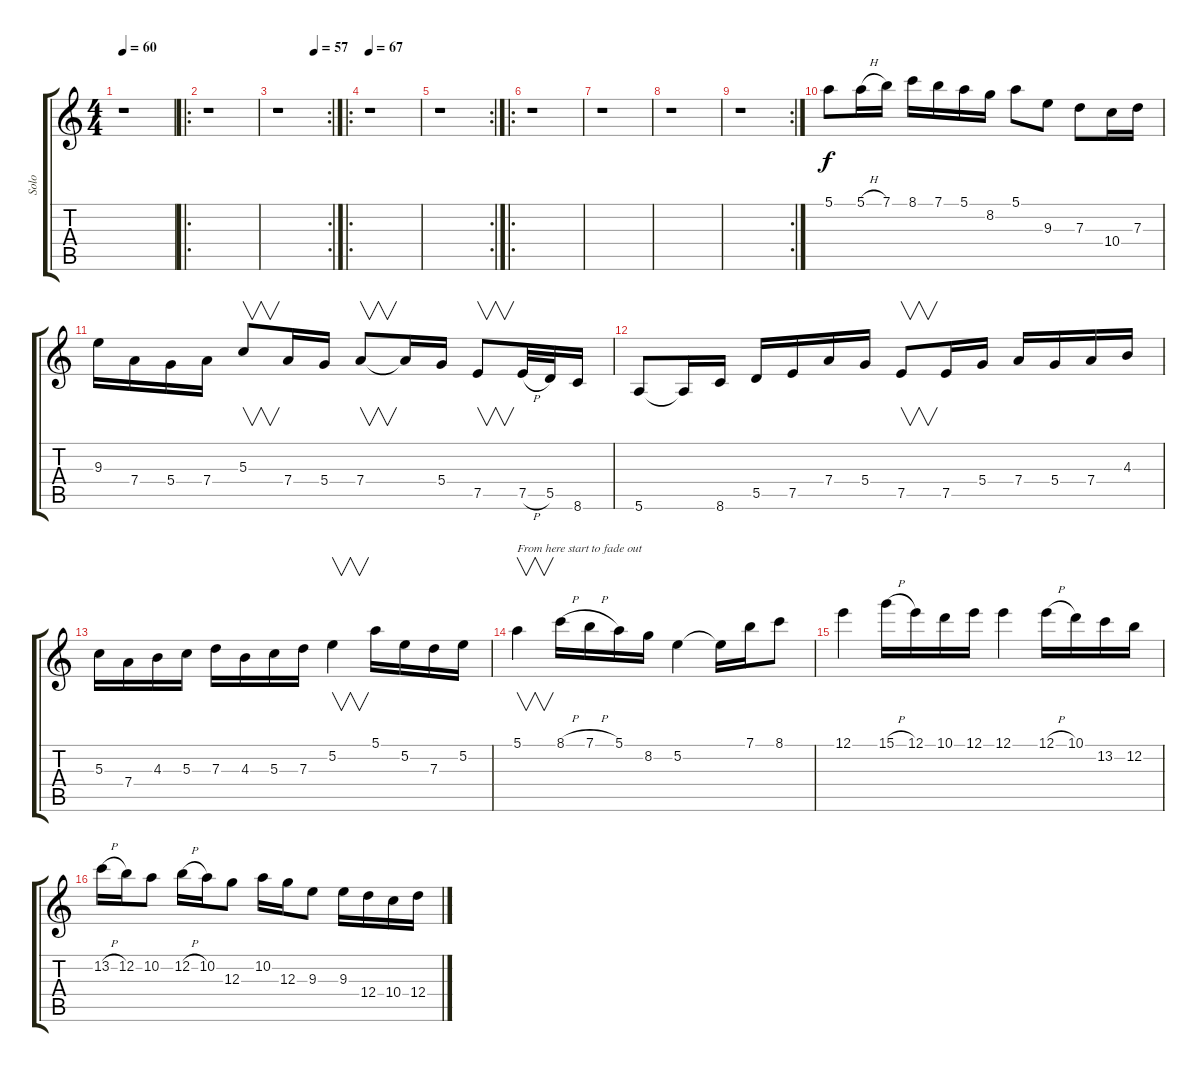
\track ("Solo" "Solo") {instrument acousticguitarnylon}
\staff {score tabs}
\tuning (E4 B3 G3 D3 A2 E2) {hide}
\ts (4 4)
\tempo 60
\clef g2
\ks c
r.1{dy f} |
\ro
r.1 |
\rc 2
\tempo (57 0.75)
r.1 |
\ro
\tempo 67
r.1 |
\rc 2
r.1 |
\ro
r.1 |
r.1 |
r.1 |
\rc 2
r.1 |
5.1.8 5.1{h}.16 7.1.16 8.1.16 7.1.16 5.1.16 8.2.16 5.1.8 9.3.8 7.3.8 10.4.16 7.3.16 |
9.3.16 7.4.16 5.4.16 7.4.16 5.3.8{v} 7.4.16 5.4.16 7.4.8{v} 7.4{t}.16 5.4.16 7.5.8{v} 7.5{h}.32 5.5.32 8.6.16 |
5.6.8 5.6{t}.16 8.6.16 5.5.16 7.5.16 7.4.16 5.4.16 7.5.8{v} 7.5.16 5.4.16 7.4.16 5.4.16 7.4.16 4.3.16 |
5.3.16 7.4.16 4.3.16 5.3.16 7.3.16 4.3.16 5.3.16 7.3.16 5.2.4{v} 5.1.16 5.2.16 7.3.16 5.2.16 |
5.1.4{v txt "From here start to fade out"} 8.1{h}.16 7.1{h}.16 5.1.16 8.2.16 5.2.4 5.2{t}.16 7.1.16 8.1.8 |
12.1.4 15.1{h}.16 12.1.16 10.1.16 12.1.16 12.1.4 12.1{h}.16 10.1.16 13.2.16 12.2.16 |
13.2{h}.16 12.2.16 10.2.8 12.2{h}.16 10.2.16 12.3.8 10.2.16 12.3.16 9.3.8 9.3.16 12.4.16 10.4.16 12.4.16
